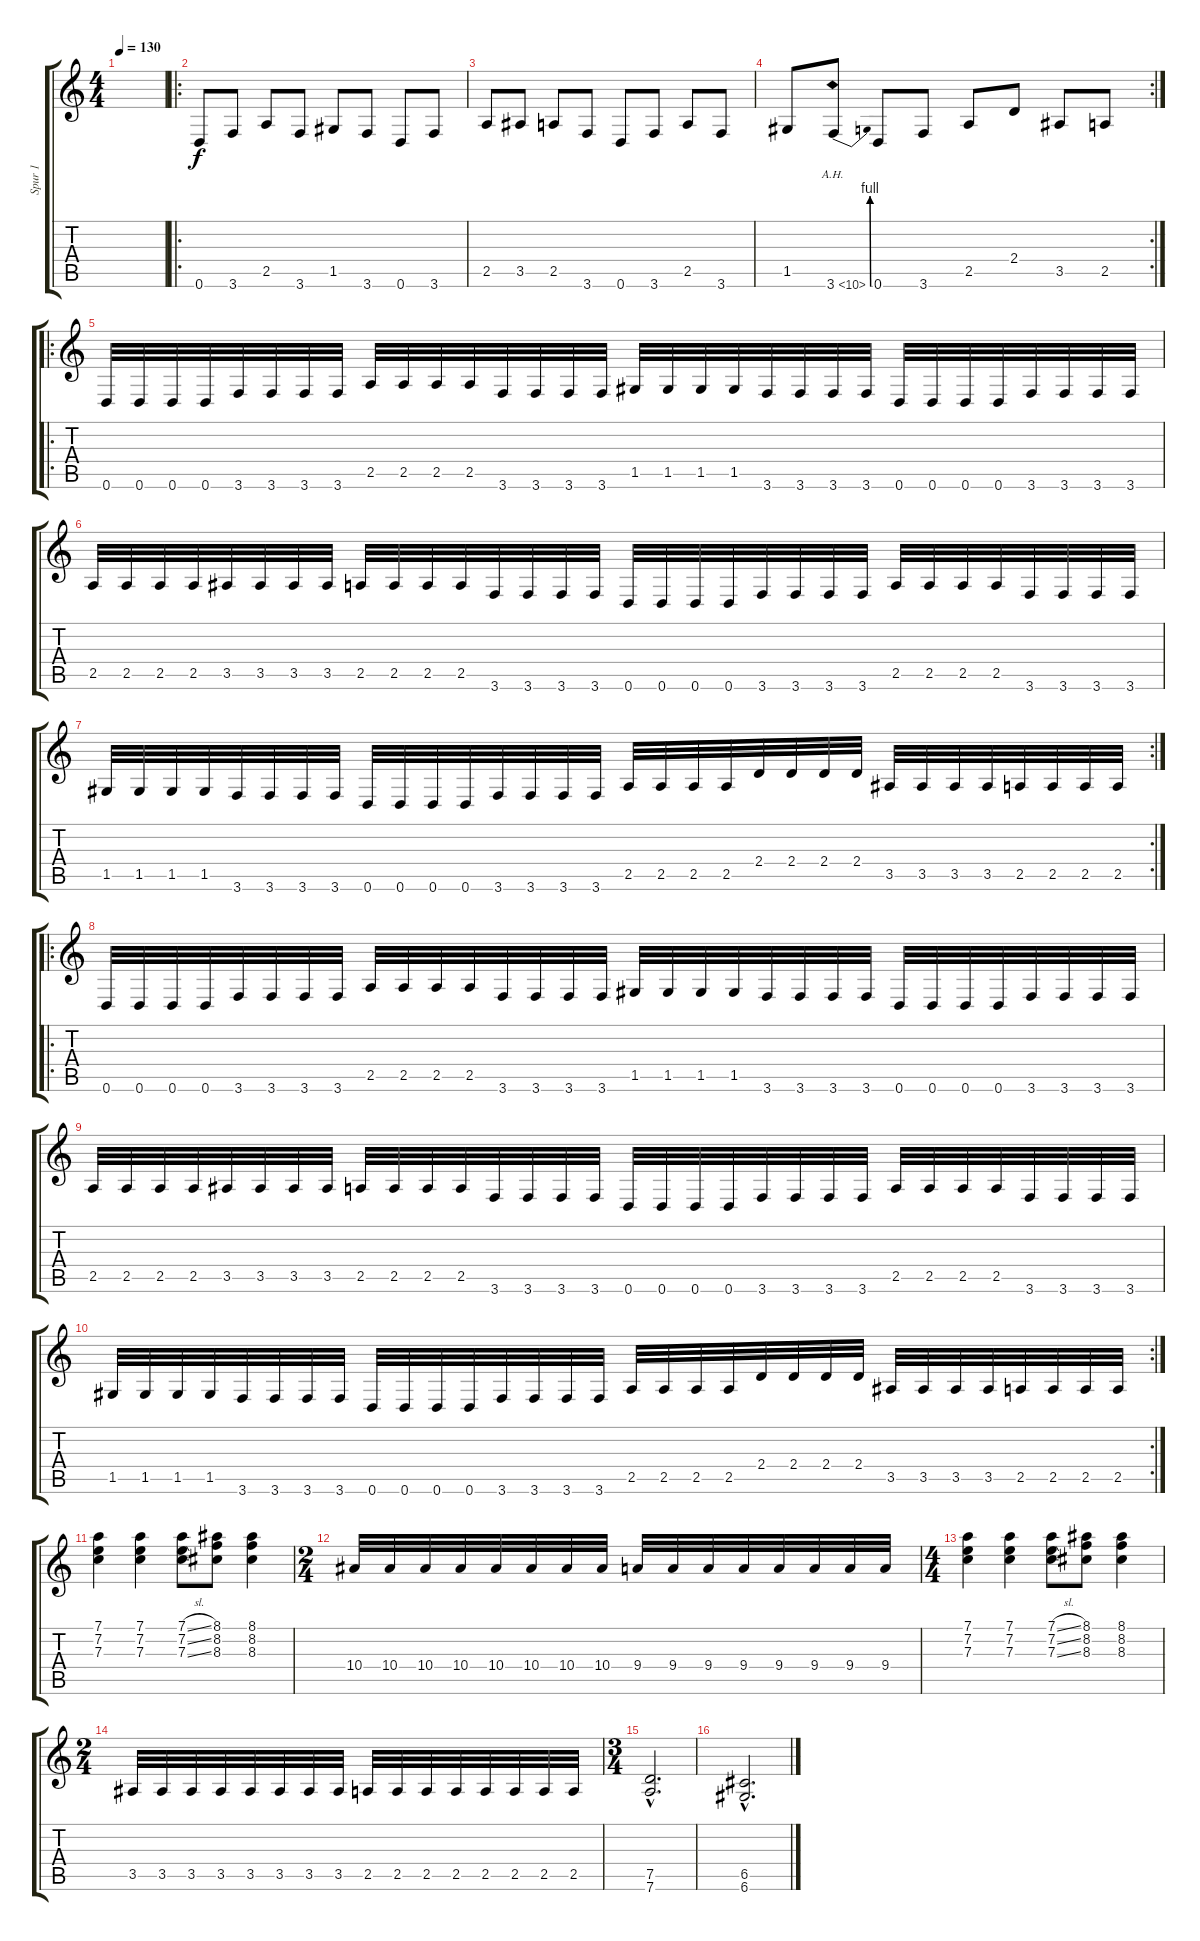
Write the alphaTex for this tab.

\track ("Spur 1" "Spur 1") {instrument overdrivenguitar}
\staff {score tabs}
\tuning (D4 A3 F3 C3 G2 D2) {hide}
\ts (4 4)
\tempo 130
\clef g2
\ks c
|
\ro
0.6.8 3.6.8 2.5.8 3.6.8 1.5.8 3.6.8 0.6.8 3.6.8 |
2.5.8 3.5.8 2.5.8 3.6.8 0.6.8 3.6.8 2.5.8 3.6.8 |
\rc 2
1.5.8 3.6{be (bend 0 0 60 4) ah 7}.8 0.6.8 3.6.8 2.5.8 2.4.8 3.5.8 2.5.8 |
\ro
0.6.32 0.6.32 0.6.32 0.6.32 3.6.32 3.6.32 3.6.32 3.6.32 2.5.32 2.5.32 2.5.32 2.5.32 3.6.32 3.6.32 3.6.32 3.6.32 1.5.32 1.5.32 1.5.32 1.5.32 3.6.32 3.6.32 3.6.32 3.6.32 0.6.32 0.6.32 0.6.32 0.6.32 3.6.32 3.6.32 3.6.32 3.6.32 |
2.5.32 2.5.32 2.5.32 2.5.32 3.5.32 3.5.32 3.5.32 3.5.32 2.5.32 2.5.32 2.5.32 2.5.32 3.6.32 3.6.32 3.6.32 3.6.32 0.6.32 0.6.32 0.6.32 0.6.32 3.6.32 3.6.32 3.6.32 3.6.32 2.5.32 2.5.32 2.5.32 2.5.32 3.6.32 3.6.32 3.6.32 3.6.32 |
\rc 2
1.5.32 1.5.32 1.5.32 1.5.32 3.6.32 3.6.32 3.6.32 3.6.32 0.6.32 0.6.32 0.6.32 0.6.32 3.6.32 3.6.32 3.6.32 3.6.32 2.5.32 2.5.32 2.5.32 2.5.32 2.4.32 2.4.32 2.4.32 2.4.32 3.5.32 3.5.32 3.5.32 3.5.32 2.5.32 2.5.32 2.5.32 2.5.32 |
\ro
0.6.32 0.6.32 0.6.32 0.6.32 3.6.32 3.6.32 3.6.32 3.6.32 2.5.32 2.5.32 2.5.32 2.5.32 3.6.32 3.6.32 3.6.32 3.6.32 1.5.32 1.5.32 1.5.32 1.5.32 3.6.32 3.6.32 3.6.32 3.6.32 0.6.32 0.6.32 0.6.32 0.6.32 3.6.32 3.6.32 3.6.32 3.6.32 |
2.5.32 2.5.32 2.5.32 2.5.32 3.5.32 3.5.32 3.5.32 3.5.32 2.5.32 2.5.32 2.5.32 2.5.32 3.6.32 3.6.32 3.6.32 3.6.32 0.6.32 0.6.32 0.6.32 0.6.32 3.6.32 3.6.32 3.6.32 3.6.32 2.5.32 2.5.32 2.5.32 2.5.32 3.6.32 3.6.32 3.6.32 3.6.32 |
\rc 2
1.5.32 1.5.32 1.5.32 1.5.32 3.6.32 3.6.32 3.6.32 3.6.32 0.6.32 0.6.32 0.6.32 0.6.32 3.6.32 3.6.32 3.6.32 3.6.32 2.5.32 2.5.32 2.5.32 2.5.32 2.4.32 2.4.32 2.4.32 2.4.32 3.5.32 3.5.32 3.5.32 3.5.32 2.5.32 2.5.32 2.5.32 2.5.32 |
(7.1 7.2 7.3).4 (7.1 7.2 7.3).4 (7.1{sl} 7.2{sl} 7.3{sl}).8 (8.1 8.2 8.3).8 (8.1 8.2 8.3).4 |
\ts (2 4)
10.4.32 10.4.32 10.4.32 10.4.32 10.4.32 10.4.32 10.4.32 10.4.32 9.4.32 9.4.32 9.4.32 9.4.32 9.4.32 9.4.32 9.4.32 9.4.32 |
\ts (4 4)
(7.1 7.2 7.3).4 (7.1 7.2 7.3).4 (7.1{sl} 7.2{sl} 7.3{sl}).8 (8.1 8.2 8.3).8 (8.1 8.2 8.3).4 |
\ts (2 4)
3.5.32 3.5.32 3.5.32 3.5.32 3.5.32 3.5.32 3.5.32 3.5.32 2.5.32 2.5.32 2.5.32 2.5.32 2.5.32 2.5.32 2.5.32 2.5.32 |
\ts (3 4)
(7.5{hac} 7.6{hac}).2{d} |
(6.5{hac} 6.6{hac}).2{d}
